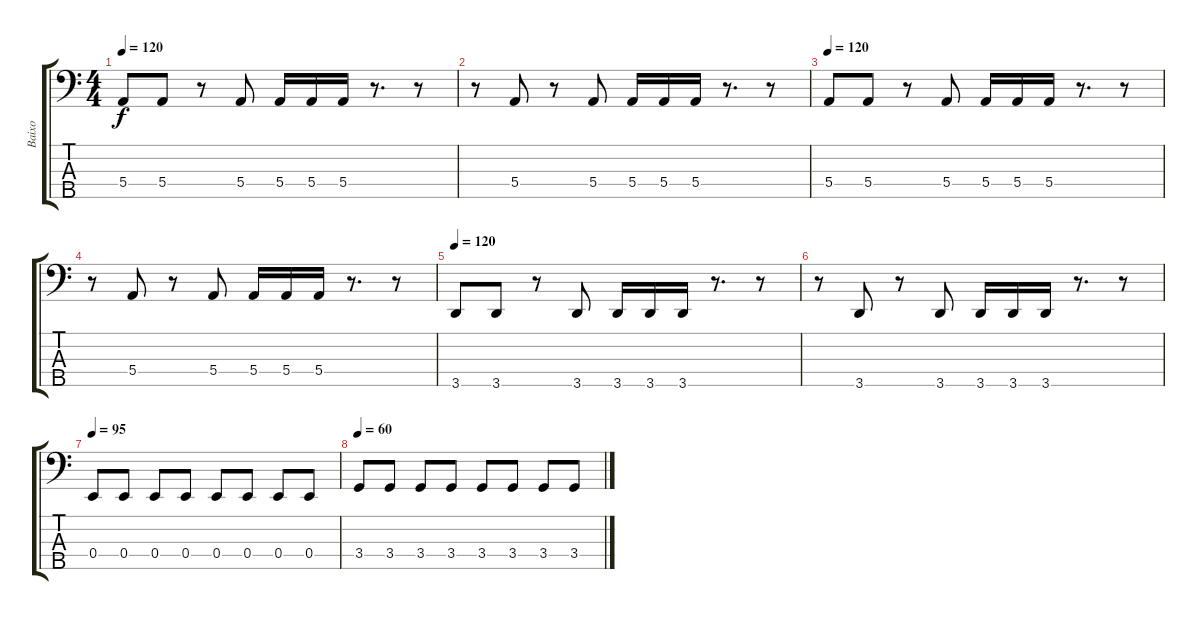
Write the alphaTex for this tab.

\track ("Baixo" "Baixo") {instrument electricbassfinger}
\staff {score tabs}
\tuning (G2 D2 A1 E1 B0) {hide}
\ts (4 4)
\tempo 120
\clef f4
\ks c
5.4.8{dy f} 5.4.8 r.8 5.4.8 5.4.16 5.4.16 5.4.16 r.8{d} r.8 |
r.8 5.4.8 r.8 5.4.8 5.4.16 5.4.16 5.4.16 r.8{d} r.8 |
\tempo 120
5.4.8 5.4.8 r.8 5.4.8 5.4.16 5.4.16 5.4.16 r.8{d} r.8 |
r.8 5.4.8 r.8 5.4.8 5.4.16 5.4.16 5.4.16 r.8{d} r.8 |
\tempo 120
3.5.8 3.5.8 r.8 3.5.8 3.5.16 3.5.16 3.5.16 r.8{d} r.8 |
r.8 3.5.8 r.8 3.5.8 3.5.16 3.5.16 3.5.16 r.8{d} r.8 |
\tempo 95
0.4.8 0.4.8 0.4.8 0.4.8 0.4.8 0.4.8 0.4.8 0.4.8 |
\tempo 60
3.4.8 3.4.8 3.4.8 3.4.8 3.4.8 3.4.8 3.4.8 3.4.8
